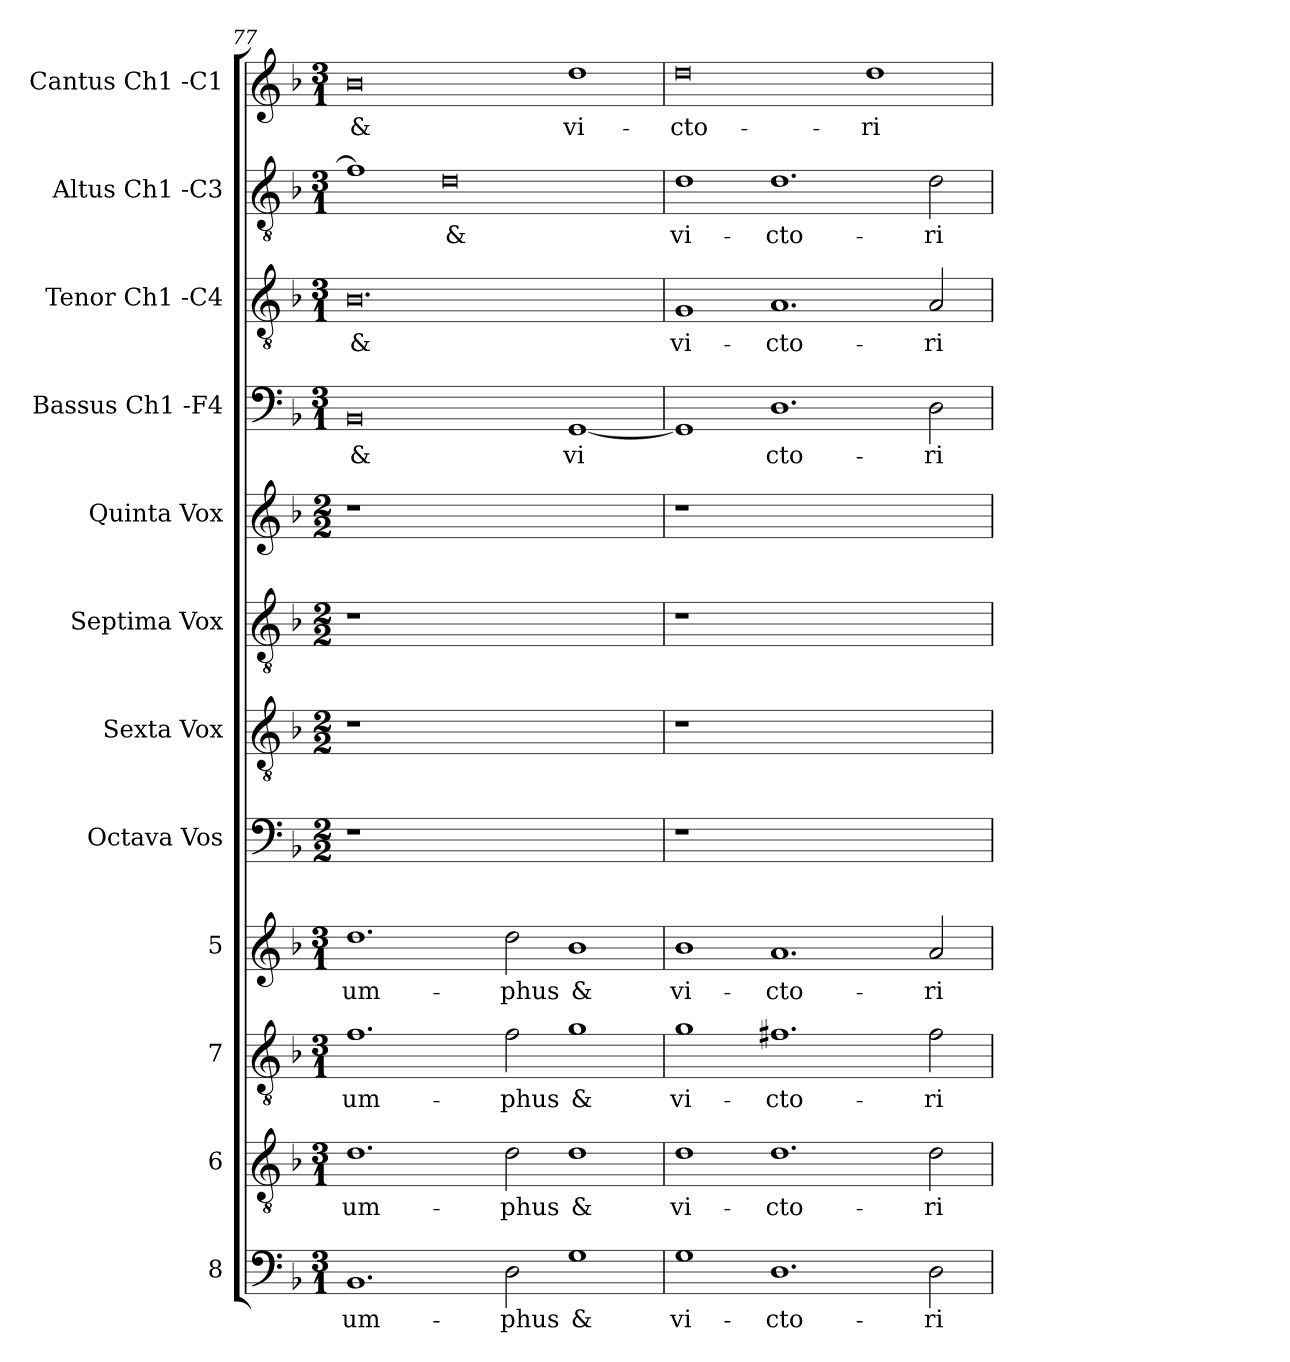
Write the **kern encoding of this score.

**kern	**text	**kern	**text	**kern	**text	**kern	**text	**kern	**kern	**kern	**kern	**kern	**text	**kern	**text	**kern	**text	**kern	**text
*part12	*part12	*part11	*part11	*part10	*part10	*part9	*part9	*part8	*part7	*part6	*part5	*part4	*part4	*part3	*part3	*part2	*part2	*part1	*part1
*staff12	*staff12	*staff11	*staff11	*staff10	*staff10	*staff9	*staff9	*staff8	*staff7	*staff6	*staff5	*staff4	*staff4	*staff3	*staff3	*staff2	*staff2	*staff1	*staff1
*I"8	*	*I"6	*	*I"7	*	*I"5	*	*I"Octava  Vos	*I"Sexta  Vox	*I"Septima  Vox	*I"Quinta  Vox	*I"Bassus  Ch1 -F4	*	*I"Tenor  Ch1 -C4	*	*I"Altus  Ch1 -C3	*	*I"Cantus  Ch1 -C1	*
*	*	*	*	*	*	*	*	*	*	*	*	*I'B	*	*I'T	*	*I'A	*	*I'C	*
*clefF4	*	*clefGv2	*	*clefGv2	*	*clefG2	*	*clefF4	*clefGv2	*clefGv2	*clefG2	*clefF4	*	*clefGv2	*	*clefGv2	*	*clefG2	*
*k[b-]	*	*k[b-]	*	*k[b-]	*	*k[b-]	*	*k[b-]	*k[b-]	*k[b-]	*k[b-]	*k[b-]	*	*k[b-]	*	*k[b-]	*	*k[b-]	*
*F:	*	*F:	*	*F:	*	*F:	*	*F:	*F:	*F:	*F:	*F:	*	*F:	*	*F:	*	*F:	*
*M3/1	*	*M3/1	*	*M3/1	*	*M3/1	*	*M2/2	*M2/2	*M2/2	*M2/2	*M3/1	*	*M3/1	*	*M3/1	*	*M3/1	*
=77	=77	=77	=77	=77	=77	=77	=77	=77	=77	=77	=77	=77	=77	=77	=77	=77	=77	=77	=77
!	!LO:LY:b:cj	!	!LO:LY:b:cj	!	!LO:LY:b:cj	!	!LO:LY:b:cj	!	!	!	!	!	!LO:LY:b:cj	!	!LO:LY:b:cj	!	!LO:LY:b:cj	!	!LO:LY:b:cj
1.BB-	-um-	1.d	-um-	1.f	-um-	1.dd	-um-	1r	1r	1r	1r	0BB-	&	0.B-	&	1f]	.	0b-	&
!	!	!	!	!	!	!	!	!	!	!	!	!	!	!	!	!	!LO:LY:b:cj	!	!
.	.	.	.	.	.	.	.	0ryy	0ryy	0ryy	0ryy	.	.	.	.	0d	&	.	.
!	!LO:LY:b:cj	!	!LO:LY:b:cj	!	!LO:LY:b:cj	!	!LO:LY:b:cj	!	!	!	!	!	!	!	!	!	!	!	!
2D\	-phus	2d\	-phus	2f\	-phus	2dd\	-phus	.	.	.	.	.	.	.	.	.	.	.	.
!	!LO:LY:b:cj	!	!LO:LY:b:cj	!	!LO:LY:b:cj	!	!LO:LY:b:cj	!	!	!	!	!	!LO:LY:b:cj	!	!	!	!	!	!LO:LY:b:cj
1G	&	1d	&	1g	&	1b-	&	.	.	.	.	[<1GG	vi-	.	.	.	.	1dd	vi-
=78	=78	=78	=78	=78	=78	=78	=78	=78	=78	=78	=78	=78	=78	=78	=78	=78	=78	=78	=78
!	!LO:LY:b:cj	!	!LO:LY:b:cj	!	!LO:LY:b:cj	!	!LO:LY:b:cj	!	!	!	!	!	!LO:LY:b:cj	!	!LO:LY:b:cj	!	!LO:LY:b:cj	!	!LO:LY:b:cj
1G	vi-	1d	vi-	1g	vi-	1b-	vi-	1r	1r	1r	1r	1GG]	--	1G	vi-	1d	vi-	0dd	-cto-
!	!LO:LY:b:cj	!	!LO:LY:b:cj	!	!LO:LY:b:cj	!	!LO:LY:b:cj	!	!	!	!	!	!LO:LY:b:cj	!	!LO:LY:b:cj	!	!LO:LY:b:cj	!	!
1.D	-cto-	1.d	-cto-	1.f#X	-cto-	1.a	-cto-	0ryy	0ryy	0ryy	0ryy	1.D	-cto-	1.A	-cto-	1.d	-cto-	.	.
!	!	!	!	!	!	!	!	!	!	!	!	!	!	!	!	!	!	!	!LO:LY:b:cj
.	.	.	.	.	.	.	.	.	.	.	.	.	.	.	.	.	.	1dd	-ri-
!	!LO:LY:b:cj	!	!LO:LY:b:cj	!	!LO:LY:b:cj	!	!LO:LY:b:cj	!	!	!	!	!	!LO:LY:b:cj	!	!LO:LY:b:cj	!	!LO:LY:b:cj	!	!
2D\	-ri-	2d\	-ri-	2f#\	-ri-	2a/	-ri-	.	.	.	.	2D\	-ri-	2A/	-ri-	2d\	-ri-	.	.
=	=	=	=	=	=	=	=	=	=	=	=	=	=	=	=	=	=	=	=
*-	*-	*-	*-	*-	*-	*-	*-	*-	*-	*-	*-	*-	*-	*-	*-	*-	*-	*-	*-
